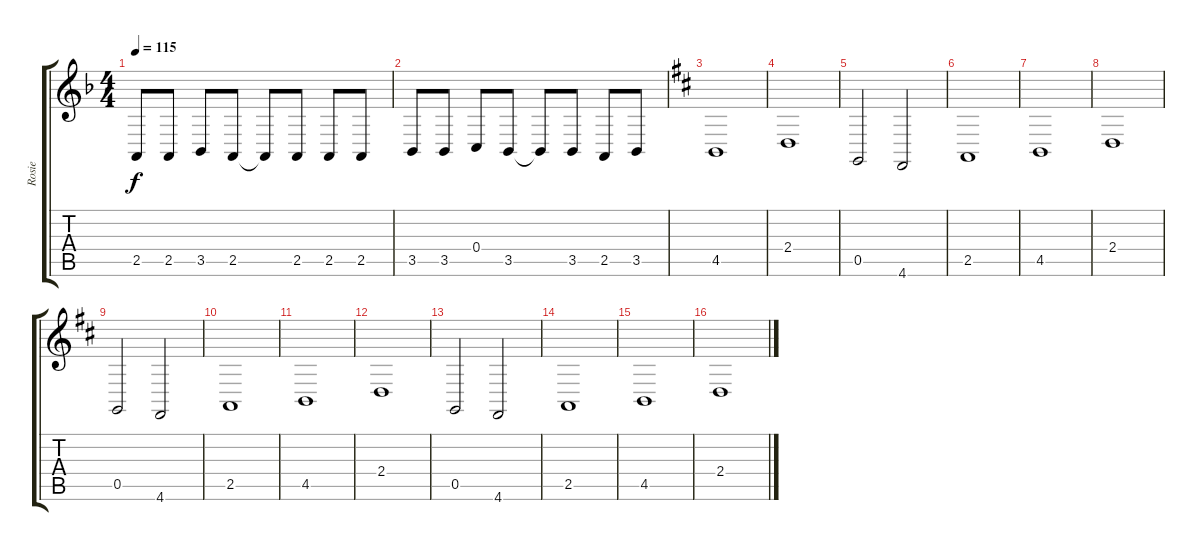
\track ("Rosie" "Rosie") {instrument choiraahs}
\staff {score tabs}
\tuning (D4 A3 F3 C3 G2 D2) {hide}
\ts (4 4)
\tempo 115
\clef g2
\ks dminor
2.5.8{dy f} 2.5.8 3.5.8 2.5.8 2.5{t}.8 2.5.8 2.5.8 2.5.8 |
3.5.8 3.5.8 0.4.8 3.5.8 3.5{t}.8 3.5.8 2.5.8 3.5.8 |
\ks bminor
4.5.1 |
2.4.1 |
0.5.2 4.6.2 |
2.5.1 |
4.5.1 |
2.4.1 |
0.5.2 4.6.2 |
2.5.1 |
4.5.1 |
2.4.1 |
0.5.2 4.6.2 |
2.5.1 |
4.5.1 |
2.4.1
